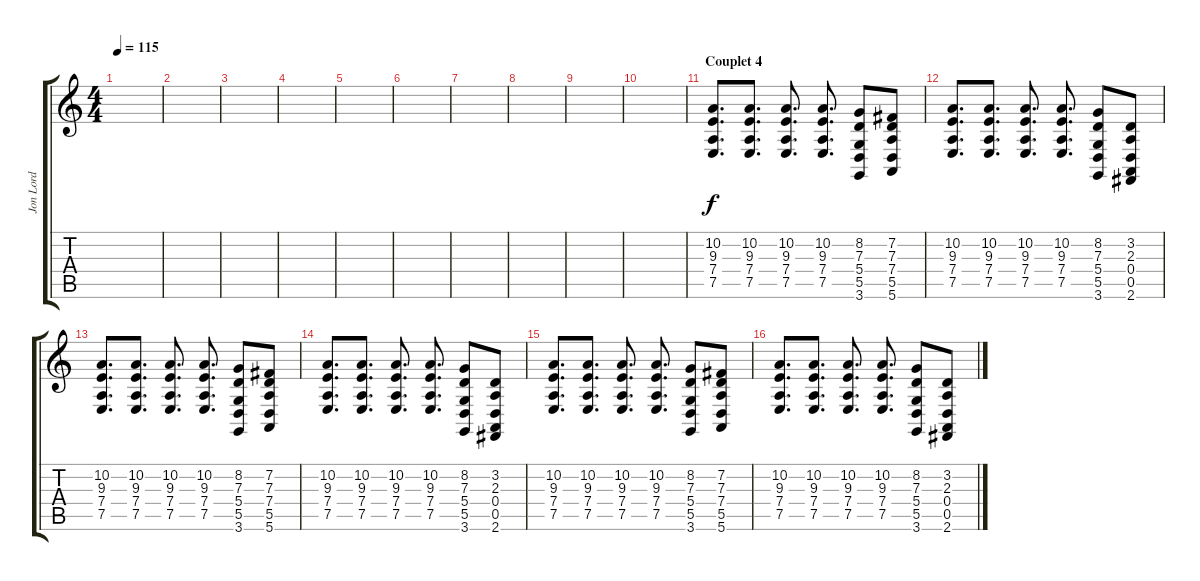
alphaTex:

\track ("Jon Lord" "Jon Lord") {instrument drawbarorgan}
\staff {score tabs}
\tuning (E4 B3 G3 D3 A2 E2) {hide}
\ts (4 4)
\tempo 115
\clef g2
\ks c
|
|
|
|
|
|
|
|
|
|
\section ("" "Couplet 4")
(10.2 9.3 7.4 7.5).8{d} (10.2 9.3 7.4 7.5).8{d} (10.2 9.3 7.4 7.5).8{d} (10.2 9.3 7.4 7.5).8{d} (8.2 7.3 5.4 5.5 3.6).8 (7.2 7.3 7.4 5.5 5.6).8 |
(10.2 9.3 7.4 7.5).8{d} (10.2 9.3 7.4 7.5).8{d} (10.2 9.3 7.4 7.5).8{d} (10.2 9.3 7.4 7.5).8{d} (8.2 7.3 5.4 5.5 3.6).8 (3.2 2.3 0.4 0.5 2.6).8 |
(10.2 9.3 7.4 7.5).8{d} (10.2 9.3 7.4 7.5).8{d} (10.2 9.3 7.4 7.5).8{d} (10.2 9.3 7.4 7.5).8{d} (8.2 7.3 5.4 5.5 3.6).8 (7.2 7.3 7.4 5.5 5.6).8 |
(10.2 9.3 7.4 7.5).8{d} (10.2 9.3 7.4 7.5).8{d} (10.2 9.3 7.4 7.5).8{d} (10.2 9.3 7.4 7.5).8{d} (8.2 7.3 5.4 5.5 3.6).8 (3.2 2.3 0.4 0.5 2.6).8 |
(10.2 9.3 7.4 7.5).8{d} (10.2 9.3 7.4 7.5).8{d} (10.2 9.3 7.4 7.5).8{d} (10.2 9.3 7.4 7.5).8{d} (8.2 7.3 5.4 5.5 3.6).8 (7.2 7.3 7.4 5.5 5.6).8 |
(10.2 9.3 7.4 7.5).8{d} (10.2 9.3 7.4 7.5).8{d} (10.2 9.3 7.4 7.5).8{d} (10.2 9.3 7.4 7.5).8{d} (8.2 7.3 5.4 5.5 3.6).8 (3.2 2.3 0.4 0.5 2.6).8
